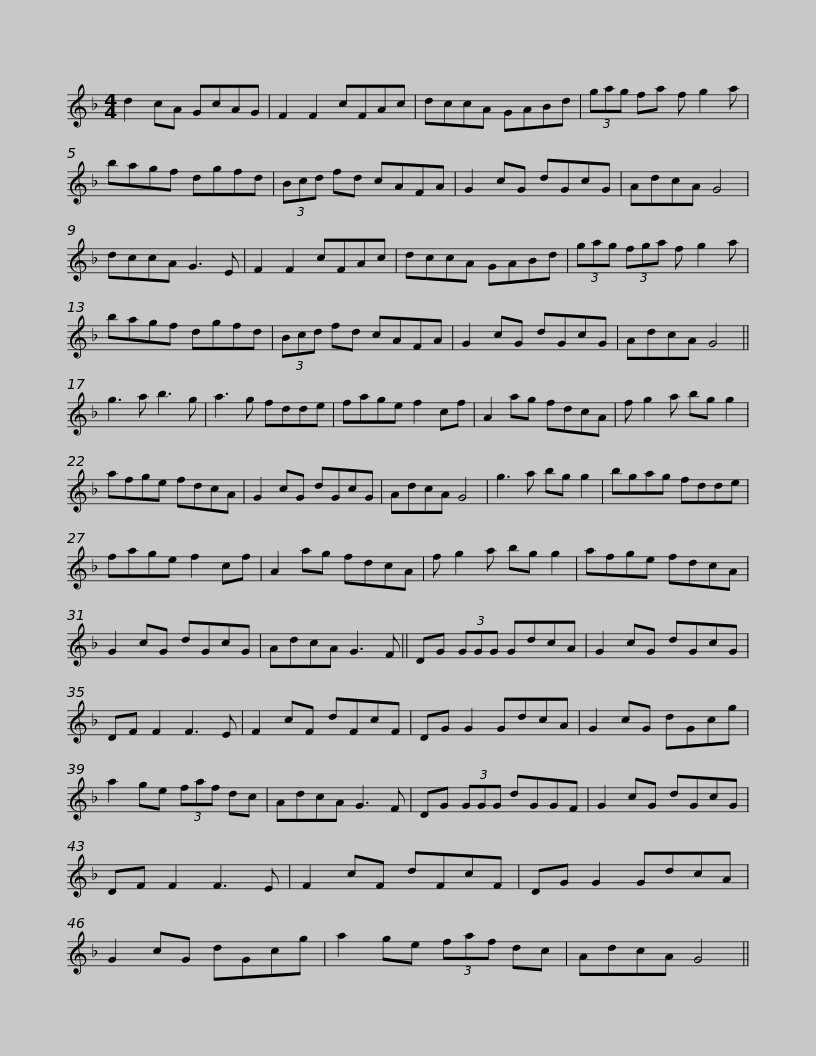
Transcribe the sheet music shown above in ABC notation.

X:1
L:1/8
M:4/4
I:linebreak $
K:F
V:1 treble
V:1
 d2 cA GcAG | F2 F2 cFAc | dccA GABd | (3gag fa f g2 a | bagf dgfd |$ %5
 (3Bcd fd cAFA | G2 cG dGcG | AdcA G4 | dccA G3 E | F2 F2 cFAc | %10
 dccA GABd |$ (3gag (3fga f g2 a | bagf dgfd | (3Bcd fd cAFA | G2 cG dGcG | %15
 AdcA G4 || g3 a b3 g |$ a3 g fdde | fage f2 cf | A2 ag fdcA | %20
 f g2 a bg g2 | afge fdcA | G2 cG dGcG |$ AdcA G4 | g3 a bg g2 | %25
 bgag fdde | fage f2 cf | A2 ag fdcA | f g2 a bg g2 |$ afge fdcA | %30
 G2 cG dGcG | AdcA G3 F || DG (3GGG GdcA | G2 cG dGcG | DF F2 F3 E |$ %35
 F2 cF dFcF | DG G2 GdcA | G2 cG dGcg | a2 ge (3faf dc | AdcA G3 F | %40
 DG (3GGG dGGF |$ G2 cG dGcG | DF F2 F3 E | F2 cF dFcF | DG G2 GdcA | %45
 G2 cG dGcg | a2 ge (3faf dc |$ AdcA G4 || %48
